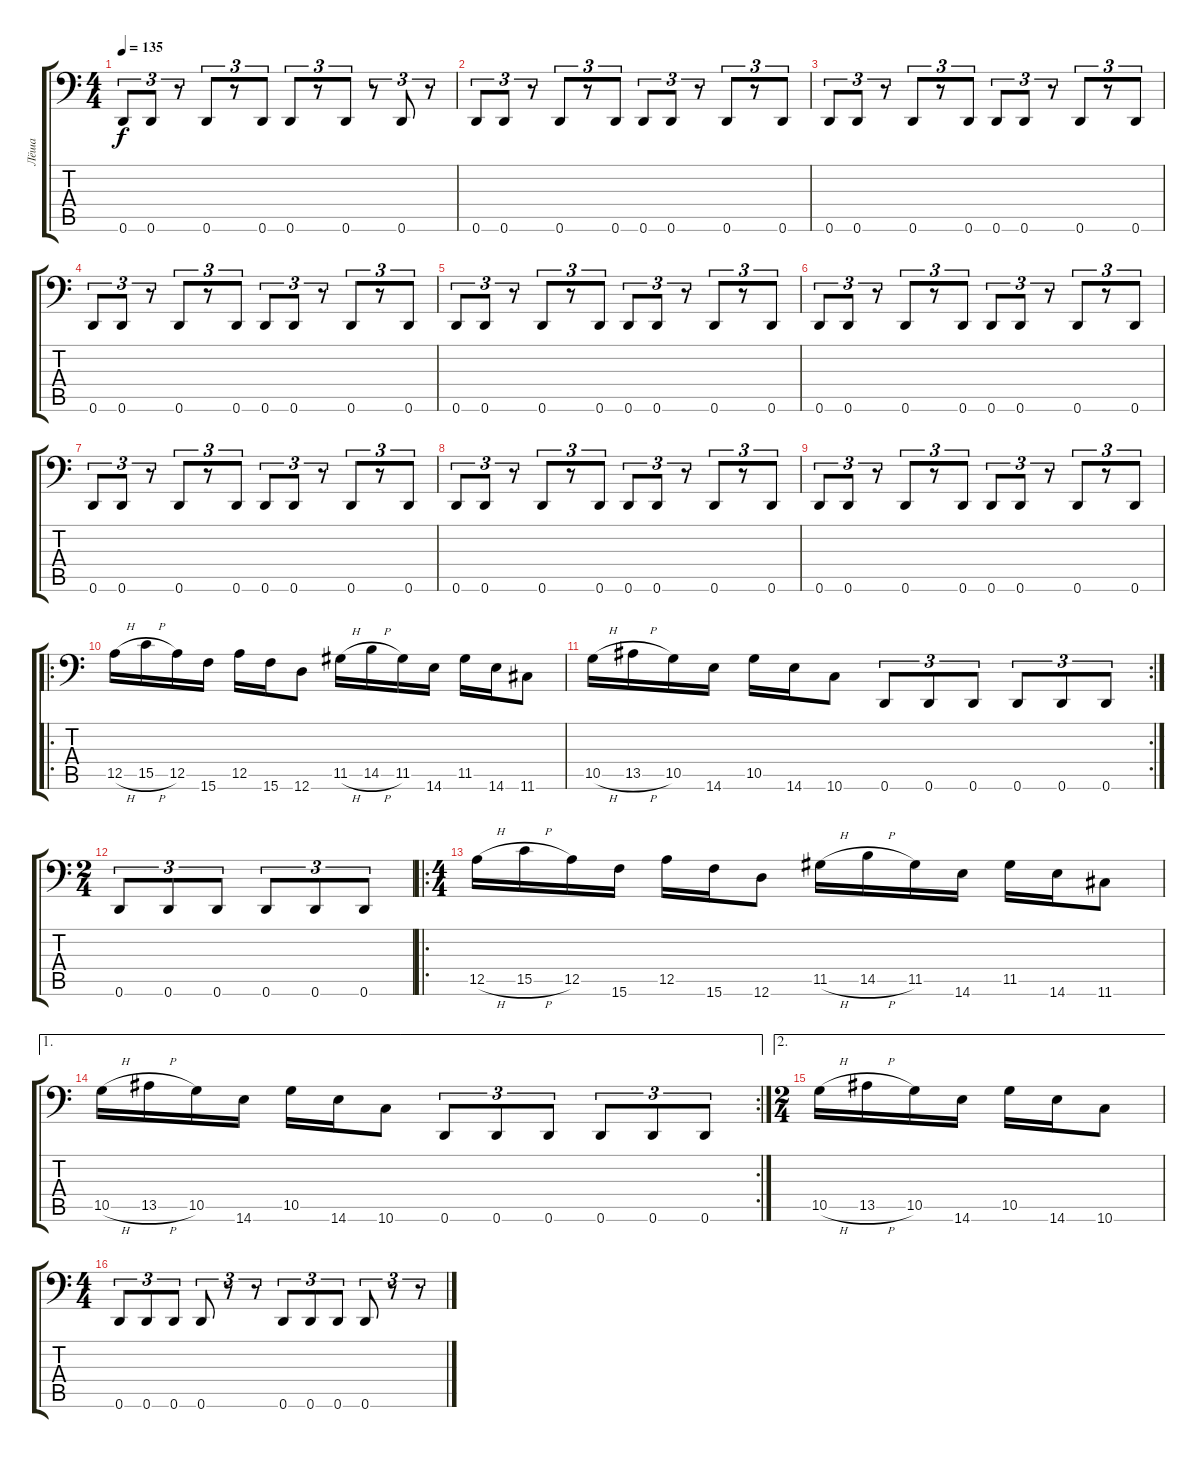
\track ("Лёша" "Лёша") {instrument slapbass2}
\staff {score tabs}
\tuning (E3 B2 G2 D2 A1 D1) {hide}
\ts (4 4)
\tempo 135
\clef f4
\ks c
0.6.8{tu (3 2) dy f} 0.6.8{tu (3 2)} r.8{tu (3 2)} 0.6.8{tu (3 2)} r.8{tu (3 2)} 0.6.8{tu (3 2)} 0.6.8{tu (3 2)} r.8{tu (3 2)} 0.6.8{tu (3 2)} r.8{tu (3 2)} 0.6.8{tu (3 2)} r.8{tu (3 2)} |
0.6.8{tu (3 2)} 0.6.8{tu (3 2)} r.8{tu (3 2)} 0.6.8{tu (3 2)} r.8{tu (3 2)} 0.6.8{tu (3 2)} 0.6.8{tu (3 2)} 0.6.8{tu (3 2)} r.8{tu (3 2)} 0.6.8{tu (3 2)} r.8{tu (3 2)} 0.6.8{tu (3 2)} |
0.6.8{tu (3 2)} 0.6.8{tu (3 2)} r.8{tu (3 2)} 0.6.8{tu (3 2)} r.8{tu (3 2)} 0.6.8{tu (3 2)} 0.6.8{tu (3 2)} 0.6.8{tu (3 2)} r.8{tu (3 2)} 0.6.8{tu (3 2)} r.8{tu (3 2)} 0.6.8{tu (3 2)} |
0.6.8{tu (3 2)} 0.6.8{tu (3 2)} r.8{tu (3 2)} 0.6.8{tu (3 2)} r.8{tu (3 2)} 0.6.8{tu (3 2)} 0.6.8{tu (3 2)} 0.6.8{tu (3 2)} r.8{tu (3 2)} 0.6.8{tu (3 2)} r.8{tu (3 2)} 0.6.8{tu (3 2)} |
0.6.8{tu (3 2)} 0.6.8{tu (3 2)} r.8{tu (3 2)} 0.6.8{tu (3 2)} r.8{tu (3 2)} 0.6.8{tu (3 2)} 0.6.8{tu (3 2)} 0.6.8{tu (3 2)} r.8{tu (3 2)} 0.6.8{tu (3 2)} r.8{tu (3 2)} 0.6.8{tu (3 2)} |
0.6.8{tu (3 2)} 0.6.8{tu (3 2)} r.8{tu (3 2)} 0.6.8{tu (3 2)} r.8{tu (3 2)} 0.6.8{tu (3 2)} 0.6.8{tu (3 2)} 0.6.8{tu (3 2)} r.8{tu (3 2)} 0.6.8{tu (3 2)} r.8{tu (3 2)} 0.6.8{tu (3 2)} |
0.6.8{tu (3 2)} 0.6.8{tu (3 2)} r.8{tu (3 2)} 0.6.8{tu (3 2)} r.8{tu (3 2)} 0.6.8{tu (3 2)} 0.6.8{tu (3 2)} 0.6.8{tu (3 2)} r.8{tu (3 2)} 0.6.8{tu (3 2)} r.8{tu (3 2)} 0.6.8{tu (3 2)} |
0.6.8{tu (3 2)} 0.6.8{tu (3 2)} r.8{tu (3 2)} 0.6.8{tu (3 2)} r.8{tu (3 2)} 0.6.8{tu (3 2)} 0.6.8{tu (3 2)} 0.6.8{tu (3 2)} r.8{tu (3 2)} 0.6.8{tu (3 2)} r.8{tu (3 2)} 0.6.8{tu (3 2)} |
0.6.8{tu (3 2)} 0.6.8{tu (3 2)} r.8{tu (3 2)} 0.6.8{tu (3 2)} r.8{tu (3 2)} 0.6.8{tu (3 2)} 0.6.8{tu (3 2)} 0.6.8{tu (3 2)} r.8{tu (3 2)} 0.6.8{tu (3 2)} r.8{tu (3 2)} 0.6.8{tu (3 2)} |
\ro
12.5{h}.16 15.5{h}.16 12.5.16 15.6.16 12.5.16 15.6.16 12.6.8 11.5{h}.16 14.5{h}.16 11.5.16 14.6.16 11.5.16 14.6.16 11.6.8 |
\rc 2
10.5{h}.16 13.5{h}.16 10.5.16 14.6.16 10.5.16 14.6.16 10.6.8 0.6.8{tu (3 2)} 0.6.8{tu (3 2)} 0.6.8{tu (3 2)} 0.6.8{tu (3 2)} 0.6.8{tu (3 2)} 0.6.8{tu (3 2)} |
\ts (2 4)
0.6.8{tu (3 2)} 0.6.8{tu (3 2)} 0.6.8{tu (3 2)} 0.6.8{tu (3 2)} 0.6.8{tu (3 2)} 0.6.8{tu (3 2)} |
\ro
\ts (4 4)
12.5{h}.16 15.5{h}.16 12.5.16 15.6.16 12.5.16 15.6.16 12.6.8 11.5{h}.16 14.5{h}.16 11.5.16 14.6.16 11.5.16 14.6.16 11.6.8 |
\ae 1
\rc 2
10.5{h}.16 13.5{h}.16 10.5.16 14.6.16 10.5.16 14.6.16 10.6.8 0.6.8{tu (3 2)} 0.6.8{tu (3 2)} 0.6.8{tu (3 2)} 0.6.8{tu (3 2)} 0.6.8{tu (3 2)} 0.6.8{tu (3 2)} |
\ae 2
\ts (2 4)
10.5{h}.16 13.5{h}.16 10.5.16 14.6.16 10.5.16 14.6.16 10.6.8 |
\ts (4 4)
0.6.8{tu (3 2)} 0.6.8{tu (3 2)} 0.6.8{tu (3 2)} 0.6.8{tu (3 2)} r.8{tu (3 2)} r.8{tu (3 2)} 0.6.8{tu (3 2)} 0.6.8{tu (3 2)} 0.6.8{tu (3 2)} 0.6.8{tu (3 2)} r.8{tu (3 2)} r.8{tu (3 2)}
